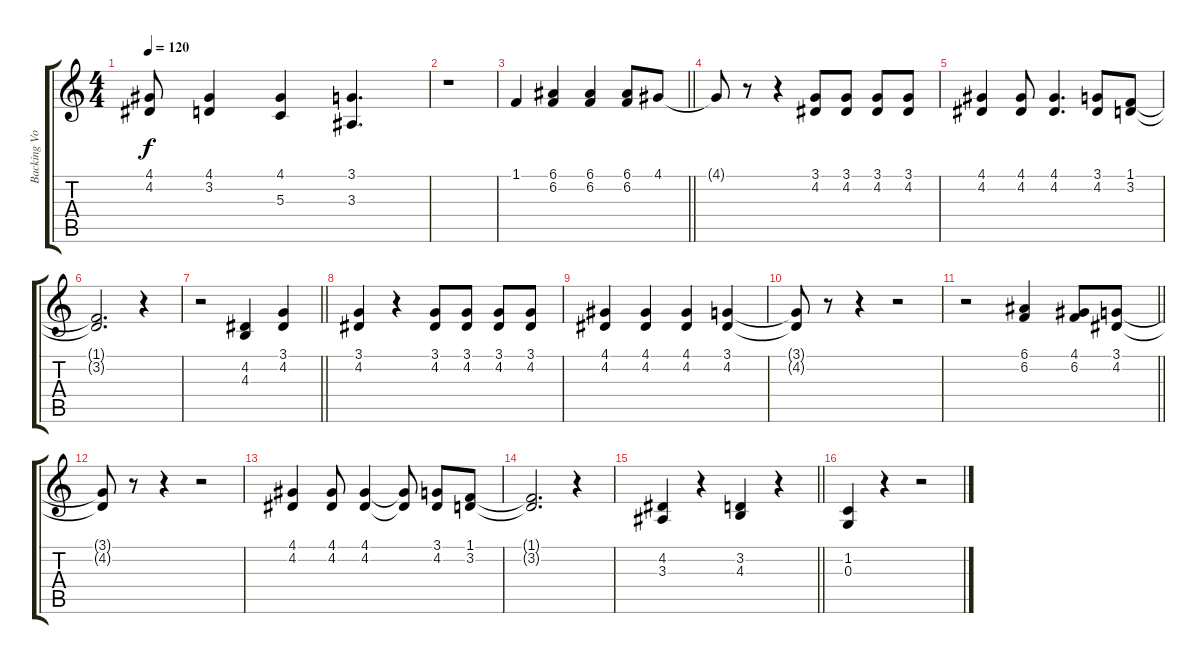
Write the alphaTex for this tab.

\track ("Backing Vox" "Backing Vo") {instrument tenorsax}
\staff {score tabs}
\tuning (E4 B3 G3 D3 A2 E2) {hide}
\ts (4 4)
\tempo 120
\clef g2
\ks c
(4.1{t} 4.2{t}).8{dy f} (4.1 3.2).4 (4.1 5.3).4 (3.1 3.3).4{d} |
r.1 |
\barLineRight lightlight
1.1.4 (6.1 6.2).4 (6.1 6.2).4 (6.1 6.2).8 4.1.8 |
4.1{t}.8 r.8 r.4 (3.1 4.2).8 (3.1 4.2).8 (3.1 4.2).8 (3.1 4.2).8 |
(4.1 4.2).4 (4.1 4.2).8 (4.1 4.2).4{d} (3.1 4.2).8 (1.1 3.2).8 |
(1.1{t} 3.2{t}).2{d} r.4 |
\barLineRight lightlight
r.2 (4.2 4.3).4 (3.1 4.2).4 |
(3.1 4.2).4 r.4 (3.1 4.2).8 (3.1 4.2).8 (3.1 4.2).8 (3.1 4.2).8 |
(4.1 4.2).4 (4.1 4.2).4 (4.1 4.2).4 (3.1 4.2).4 |
(3.1{t} 4.2{t}).8 r.8 r.4 r.2 |
\barLineRight lightlight
r.2 (6.1 6.2).4 (4.1 6.2).8 (3.1 4.2).8 |
(3.1{t} 4.2{t}).8 r.8 r.4 r.2 |
(4.1 4.2).4 (4.1 4.2).8 (4.1 4.2).4 (4.1{t} 4.2{t}).8 (3.1 4.2).8 (1.1 3.2).8 |
(1.1{t} 3.2{t}).2{d} r.4 |
\barLineRight lightlight
(4.2 3.3).4 r.4 (3.2 4.3).4 r.4 |
(1.2 0.3).4 r.4 r.2
